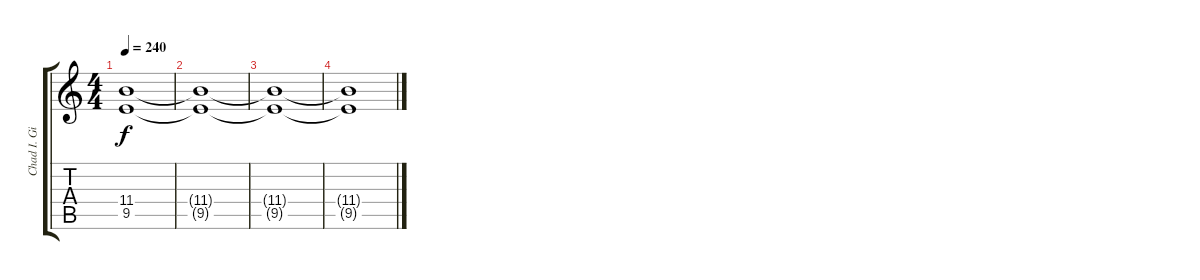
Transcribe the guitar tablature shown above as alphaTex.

\track ("Chad I. Ginsburg" "Chad I. Gi") {instrument distortionguitar}
\staff {score tabs}
\tuning (D4 A3 F3 C3 G2 D2) {hide}
\ts (4 4)
\section ("" "")
\tempo 240
\clef g2
\ks c
(11.4 9.5).1{dy f} |
(11.4{t} 9.5{t}).1 |
(11.4{t} 9.5{t}).1 |
(11.4{t} 9.5{t}).1
